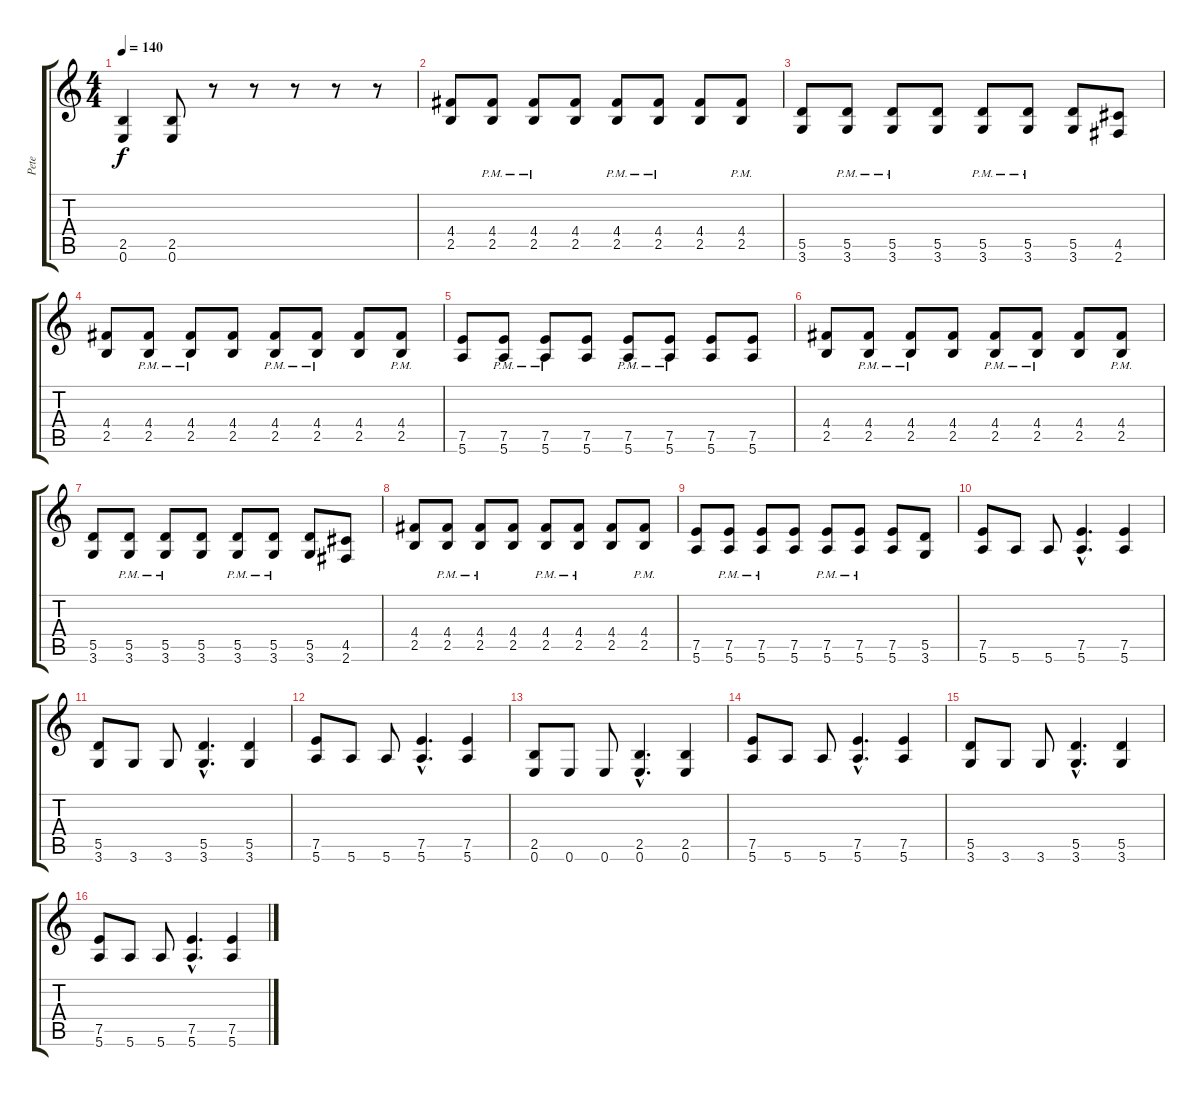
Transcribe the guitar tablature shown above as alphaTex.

\track ("Pete" "Pete") {instrument overdrivenguitar}
\staff {score tabs}
\tuning (E4 B3 G3 D3 A2 E2) {hide}
\ts (4 4)
\tempo 140
\clef g2
\ks c
(2.5 0.6).4{dy f} (2.5 0.6).8 r.8 r.8 r.8 r.8 r.8 |
(4.4 2.5).8 (4.4{pm} 2.5{pm}).8 (4.4{pm} 2.5{pm}).8 (4.4 2.5).8 (4.4{pm} 2.5{pm}).8 (4.4{pm} 2.5{pm}).8 (4.4 2.5).8 (4.4{pm} 2.5{pm}).8 |
(5.5 3.6).8 (5.5{pm} 3.6{pm}).8 (5.5{pm} 3.6{pm}).8 (5.5 3.6).8 (5.5{pm} 3.6{pm}).8 (5.5{pm} 3.6{pm}).8 (5.5 3.6).8 (4.5 2.6).8 |
(4.4 2.5).8 (4.4{pm} 2.5{pm}).8 (4.4{pm} 2.5{pm}).8 (4.4 2.5).8 (4.4{pm} 2.5{pm}).8 (4.4{pm} 2.5{pm}).8 (4.4 2.5).8 (4.4{pm} 2.5{pm}).8 |
(7.5 5.6).8 (7.5{pm} 5.6{pm}).8 (7.5{pm} 5.6{pm}).8 (7.5 5.6).8 (7.5{pm} 5.6{pm}).8 (7.5{pm} 5.6{pm}).8 (7.5 5.6).8 (7.5 5.6).8 |
(4.4 2.5).8 (4.4{pm} 2.5{pm}).8 (4.4{pm} 2.5{pm}).8 (4.4 2.5).8 (4.4{pm} 2.5{pm}).8 (4.4{pm} 2.5{pm}).8 (4.4 2.5).8 (4.4{pm} 2.5{pm}).8 |
(5.5 3.6).8 (5.5{pm} 3.6{pm}).8 (5.5{pm} 3.6{pm}).8 (5.5 3.6).8 (5.5{pm} 3.6{pm}).8 (5.5{pm} 3.6{pm}).8 (5.5 3.6).8 (4.5 2.6).8 |
(4.4 2.5).8 (4.4{pm} 2.5{pm}).8 (4.4{pm} 2.5{pm}).8 (4.4 2.5).8 (4.4{pm} 2.5{pm}).8 (4.4{pm} 2.5{pm}).8 (4.4 2.5).8 (4.4{pm} 2.5{pm}).8 |
(7.5 5.6).8 (7.5{pm} 5.6{pm}).8 (7.5{pm} 5.6{pm}).8 (7.5 5.6).8 (7.5{pm} 5.6{pm}).8 (7.5{pm} 5.6{pm}).8 (7.5 5.6).8 (5.5 3.6).8 |
(7.5 5.6).8 5.6.8 5.6.8 (7.5{hac} 5.6{hac}).4{d} (7.5 5.6).4 |
(5.5 3.6).8 3.6.8 3.6.8 (5.5{hac} 3.6{hac}).4{d} (5.5 3.6).4 |
(7.5 5.6).8 5.6.8 5.6.8 (7.5{hac} 5.6{hac}).4{d} (7.5 5.6).4 |
(2.5 0.6).8 0.6.8 0.6.8 (2.5{hac} 0.6{hac}).4{d} (2.5 0.6).4 |
(7.5 5.6).8 5.6.8 5.6.8 (7.5{hac} 5.6{hac}).4{d} (7.5 5.6).4 |
(5.5 3.6).8 3.6.8 3.6.8 (5.5{hac} 3.6{hac}).4{d} (5.5 3.6).4 |
(7.5 5.6).8 5.6.8 5.6.8 (7.5{hac} 5.6{hac}).4{d} (7.5 5.6).4
